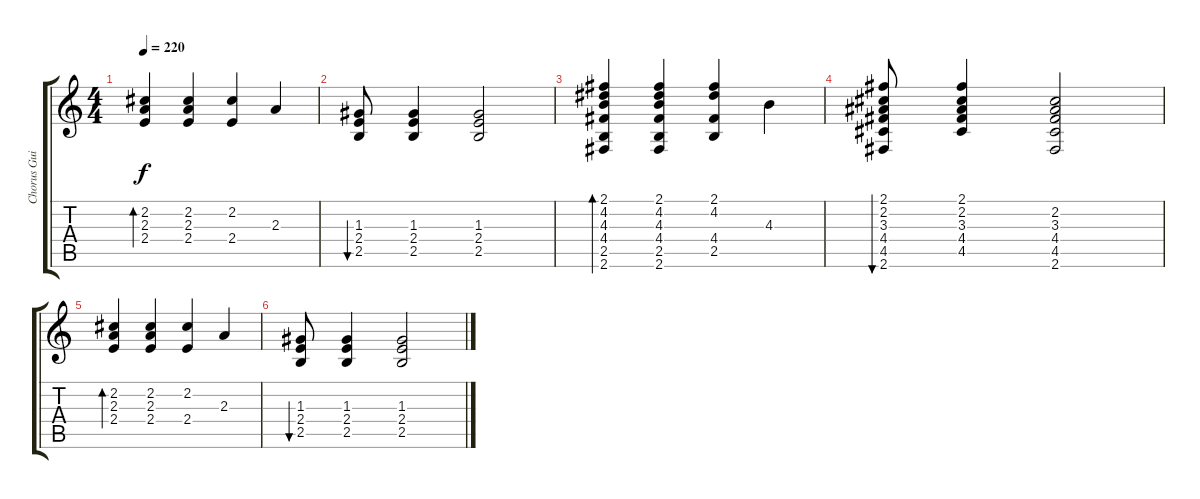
\track ("Chorus Guitar" "Chorus Gui") {instrument overdrivenguitar}
\staff {score tabs}
\tuning (E4 B3 G3 D3 A2 E2) {hide}
\ts (4 4)
\tempo 220
\clef g2
\ks c
(2.2 2.3 2.4).4{bd 60 dy f} (2.2 2.3 2.4).4 (2.2 2.4).4 2.3.4 |
(1.3 2.4 2.5).8{bu 120} (1.3 2.4 2.5).4 (1.3 2.4 2.5).2 |
(2.1 4.2 4.3 4.4 2.5 2.6).4{bd 60} (2.1 4.2 4.3 4.4 2.5 2.6).4 (2.1 4.2 4.4 2.5).4 4.3.4 |
(2.1 2.2 3.3 4.4 4.5 2.6).8{bu 120} (2.1 2.2 3.3 4.4 4.5).4 (2.2 3.3 4.4 4.5 2.6).2 |
(2.2 2.3 2.4).4{bd 60} (2.2 2.3 2.4).4 (2.2 2.4).4 2.3.4 |
(1.3 2.4 2.5).8{bu 120} (1.3 2.4 2.5).4 (1.3 2.4 2.5).2
